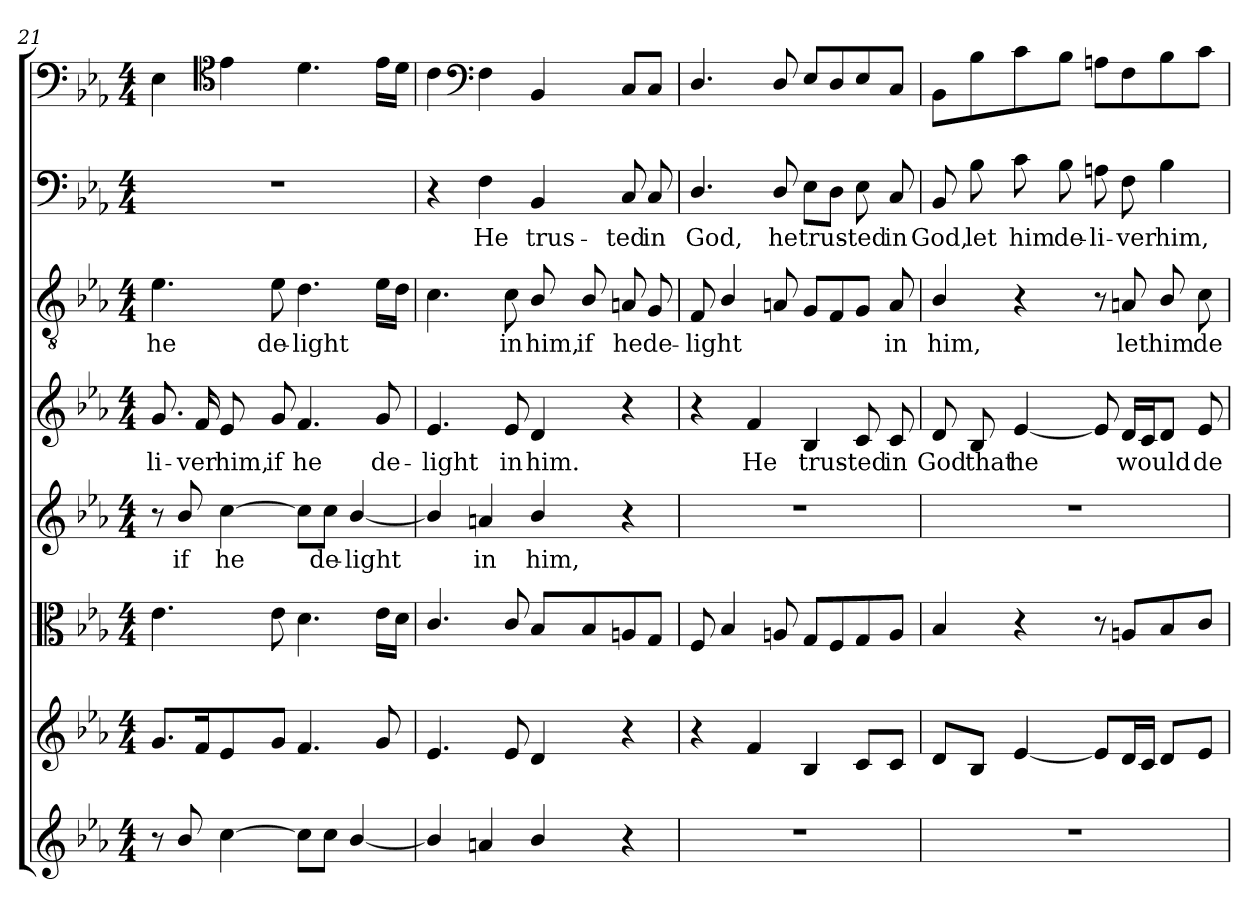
**kern	**kern	**kern	**kern	**text	**kern	**text	**kern	**text	**kern	**text	**kern
*part8	*part7	*part6	*part5	*part5	*part4	*part4	*part3	*part3	*part2	*part2	*part1
*staff8	*staff7	*staff6	*staff5	*staff5	*staff4	*staff4	*staff3	*staff3	*staff2	*staff2	*staff1
*clefG2	*clefG2	*clefC3	*clefG2	*	*clefG2	*	*clefGv2	*	*clefF4	*	*clefF4
*k[b-e-a-]	*k[b-e-a-]	*k[b-e-a-]	*k[b-e-a-]	*	*k[b-e-a-]	*	*k[b-e-a-]	*	*k[b-e-a-]	*	*k[b-e-a-]
*c:	*c:	*c:	*c:	*	*c:	*	*c:	*	*c:	*	*c:
*M4/4	*M4/4	*M4/4	*M4/4	*	*M4/4	*	*M4/4	*	*M4/4	*	*M4/4
=21	=21	=21	=21	=21	=21	=21	=21	=21	=21	=21	=21
8r	8.g/L	4.e-\	8r	.	8.g/	-li-	4.e-\	he	1r	.	4E-\
8b-/	.	.	8b-/	if	.	.	.	.	.	.	.
.	16f/K	.	.	.	16f/	-ver	.	.	.	.	.
*	*	*	*	*	*	*	*	*	*	*	*clefC4
[4cc\	8e-/	.	[4cc\	he	8e-/	him,	.	.	.	.	4e-\
.	8g/J	8e-\	.	.	8g/	if	8e-\	de-	.	.	.
8cc\L]	4.f/	4.d\	8cc\L]	.	4.f/	he	4.d\	-light	.	.	4.d\
8cc\J	.	.	8cc\J	de-	.	.	.	.	.	.	.
[4b-/	.	.	[4b-/	-light	.	.	.	.	.	.	.
.	8g/	16e-\LL	.	.	8g/	de-	16e-\LL	.	.	.	16e-\LL
.	.	16d\JJ	.	.	.	.	16d\JJ	.	.	.	16d\JJ
=22	=22	=22	=22	=22	=22	=22	=22	=22	=22	=22	=22
4b-/]	4.e-/	4.c/	4b-/]	.	4.e-/	-light	4.c\	.	4r	.	4c\
*	*	*	*	*	*	*	*	*	*	*	*clefF4
4an/	.	.	4an/	in	.	.	.	.	4F\	He	4F\
.	8e-/	8c/	.	.	8e-/	in	8c\	in	.	.	.
4b-/	4d/	8B-/L	4b-/	him,	4d/	him.	8B-/	him,	4BB-/	trus-	4BB-/
.	.	8B-/	.	.	.	.	8B-/	if	.	.	.
4r	4r	8An/	4r	.	4r	.	8An/	he	8C/	-ted	8C/L
.	.	8G/J	.	.	.	.	8G/	de-	8C/	in	8C/J
=23	=23	=23	=23	=23	=23	=23	=23	=23	=23	=23	=23
1r	4r	8F/	1r	.	4r	.	8F/	-light	4.D/	God,	4.D/
.	.	4B-/	.	.	.	.	4B-/	.	.	.	.
.	4f/	.	.	.	4f/	He	.	.	.	.	.
.	.	8An/	.	.	.	.	8An/	.	8D/	he	8D/
.	4B-/	8G/L	.	.	4B-/	trus-	8G/L	.	8E-\L	trus-	8E-/L
.	.	8F/	.	.	.	.	8F/	.	8D\J	.	8D/
.	8c/L	8G/	.	.	8c/	-ted	8G/J	.	8E-\	-ted	8E-/
.	8c/J	8A/J	.	.	8c/	in	8A/	in	8C/	in	8C/J
=24	=24	=24	=24	=24	=24	=24	=24	=24	=24	=24	=24
1r	8d/L	4B-/	1r	.	8d/	God	4B-/	him,	8BB-/	God,	8BB-\L
.	8B-/J	.	.	.	8B-/	that	.	.	8B-\	let	8B-\
.	[4e-/	4r	.	.	[4e-/	he	4r	.	8c\	him	8c\
.	.	.	.	.	.	.	.	.	8B-\	de-	8B-\J
.	8e-/L]	8r	.	.	8e-/]	.	8r	.	8An\	-li-	8An\L
.	16d/L	8An/L	.	.	16d/LL	would	8An/	let	8F\	-ver	8F\
.	16c/JJ	.	.	.	16c/J	.	.	.	.	.	.
.	8d/L	8B-/	.	.	8d/J	.	8B-/	him	4B-\	him,	8B-\
.	8e-/J	8c/J	.	.	8e-/	de-	8c\	de-	.	.	8c\J
=	=	=	=	=	=	=	=	=	=	=	=
*-	*-	*-	*-	*-	*-	*-	*-	*-	*-	*-	*-
